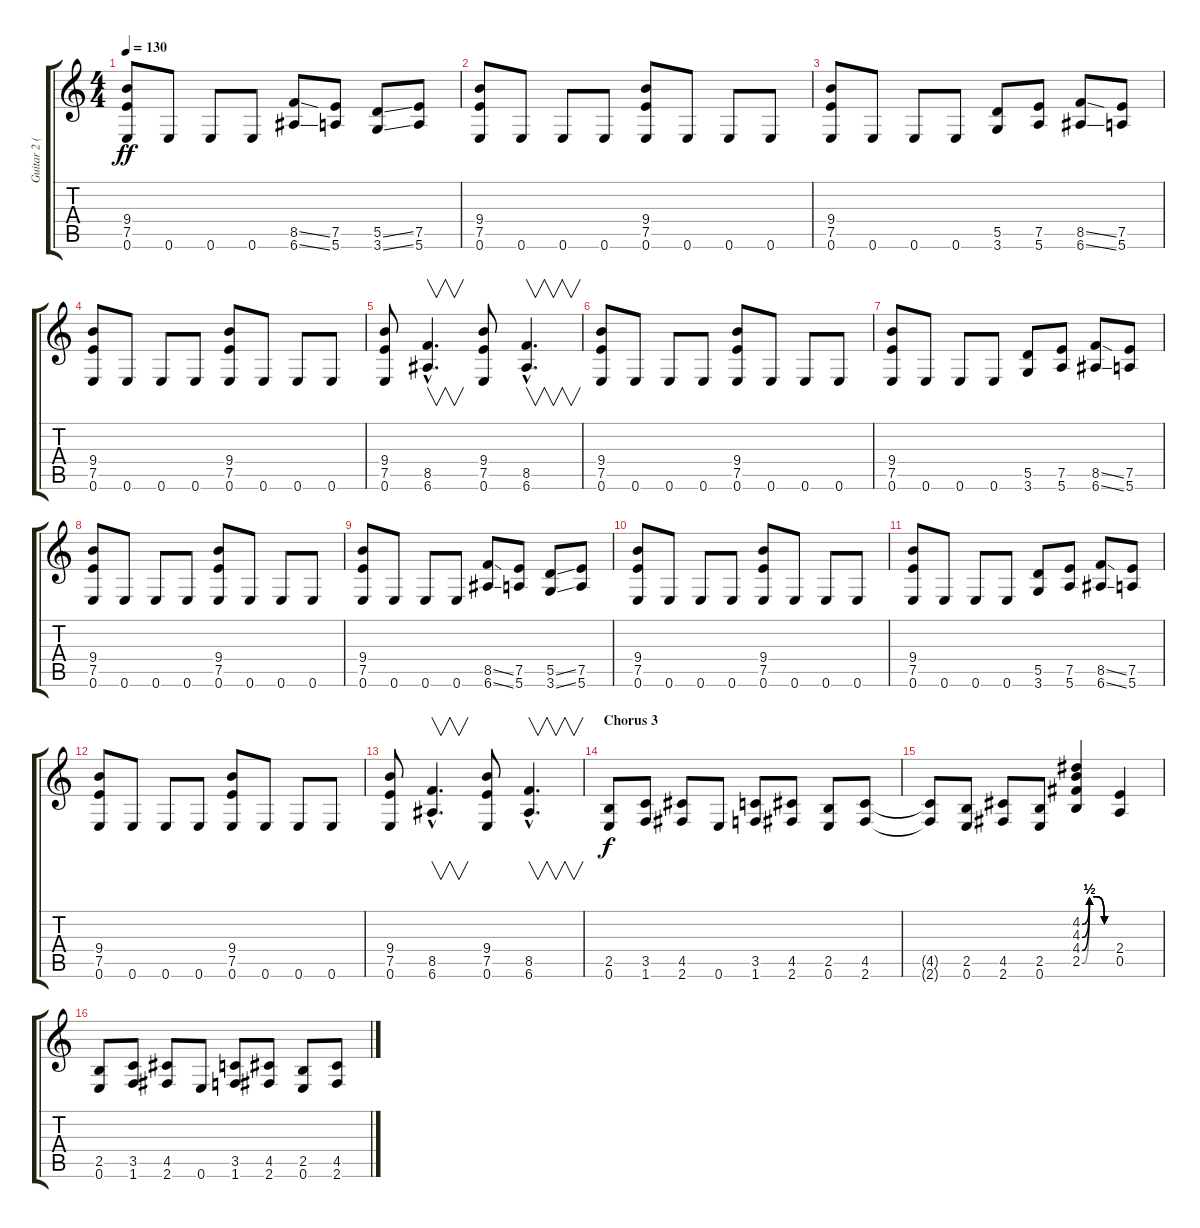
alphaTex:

\track ("Guitar 2 (Distortion)" "Guitar 2 (") {instrument distortionguitar}
\staff {score tabs}
\tuning (E4 B3 G3 D3 A2 E2) {hide}
\ts (4 4)
\tempo 130
\clef g2
\ks c
(9.4 7.5 0.6).8{dy ff} 0.6.8 0.6.8 0.6.8 (8.5{ss} 6.6{ss}).8 (7.5 5.6).8 (5.5{ss} 3.6{ss}).8 (7.5 5.6).8 |
(9.4 7.5 0.6).8 0.6.8 0.6.8 0.6.8 (9.4 7.5 0.6).8 0.6.8 0.6.8 0.6.8 |
(9.4 7.5 0.6).8 0.6.8 0.6.8 0.6.8 (5.5 3.6).8 (7.5 5.6).8 (8.5{ss} 6.6{ss}).8 (7.5 5.6).8 |
(9.4 7.5 0.6).8 0.6.8 0.6.8 0.6.8 (9.4 7.5 0.6).8 0.6.8 0.6.8 0.6.8 |
(9.4 7.5 0.6).8 (8.5{hac} 6.6{hac}).4{v d} (9.4 7.5 0.6).8 (8.5{hac} 6.6{hac}).4{v d} |
(9.4 7.5 0.6).8 0.6.8 0.6.8 0.6.8 (9.4 7.5 0.6).8 0.6.8 0.6.8 0.6.8 |
(9.4 7.5 0.6).8 0.6.8 0.6.8 0.6.8 (5.5 3.6).8 (7.5 5.6).8 (8.5{ss} 6.6{ss}).8 (7.5 5.6).8 |
(9.4 7.5 0.6).8 0.6.8 0.6.8 0.6.8 (9.4 7.5 0.6).8 0.6.8 0.6.8 0.6.8 |
(9.4 7.5 0.6).8 0.6.8 0.6.8 0.6.8 (8.5{ss} 6.6{ss}).8 (7.5 5.6).8 (5.5{ss} 3.6{ss}).8 (7.5 5.6).8 |
(9.4 7.5 0.6).8 0.6.8 0.6.8 0.6.8 (9.4 7.5 0.6).8 0.6.8 0.6.8 0.6.8 |
(9.4 7.5 0.6).8 0.6.8 0.6.8 0.6.8 (5.5 3.6).8 (7.5 5.6).8 (8.5{ss} 6.6{ss}).8 (7.5 5.6).8 |
(9.4 7.5 0.6).8 0.6.8 0.6.8 0.6.8 (9.4 7.5 0.6).8 0.6.8 0.6.8 0.6.8 |
(9.4 7.5 0.6).8 (8.5{hac} 6.6{hac}).4{v d} (9.4 7.5 0.6).8 (8.5{hac} 6.6{hac}).4{v d} |
\section ("" "Chorus 3")
(2.5 0.6).8{dy f} (3.5 1.6).8 (4.5 2.6).8 0.6.8 (3.5 1.6).8 (4.5 2.6).8 (2.5 0.6).8 (4.5 2.6).8 |
(4.5{t} 2.6{t}).8 (2.5 0.6).8 (4.5 2.6).8 (2.5 0.6).8 (4.2{be (custom 0 0 15 2 30 2 45 0 60 0)} 4.3{be (custom 0 0 15 2 30 2 45 0 60 0)} 4.4{be (custom 0 0 15 2 30 2 45 0 60 0)} 2.5{be (custom 0 0 15 2 30 2 45 0 60 0)}).4 (2.4 0.5).4 |
(2.5 0.6).8 (3.5 1.6).8 (4.5 2.6).8 0.6.8 (3.5 1.6).8 (4.5 2.6).8 (2.5 0.6).8 (4.5 2.6).8
